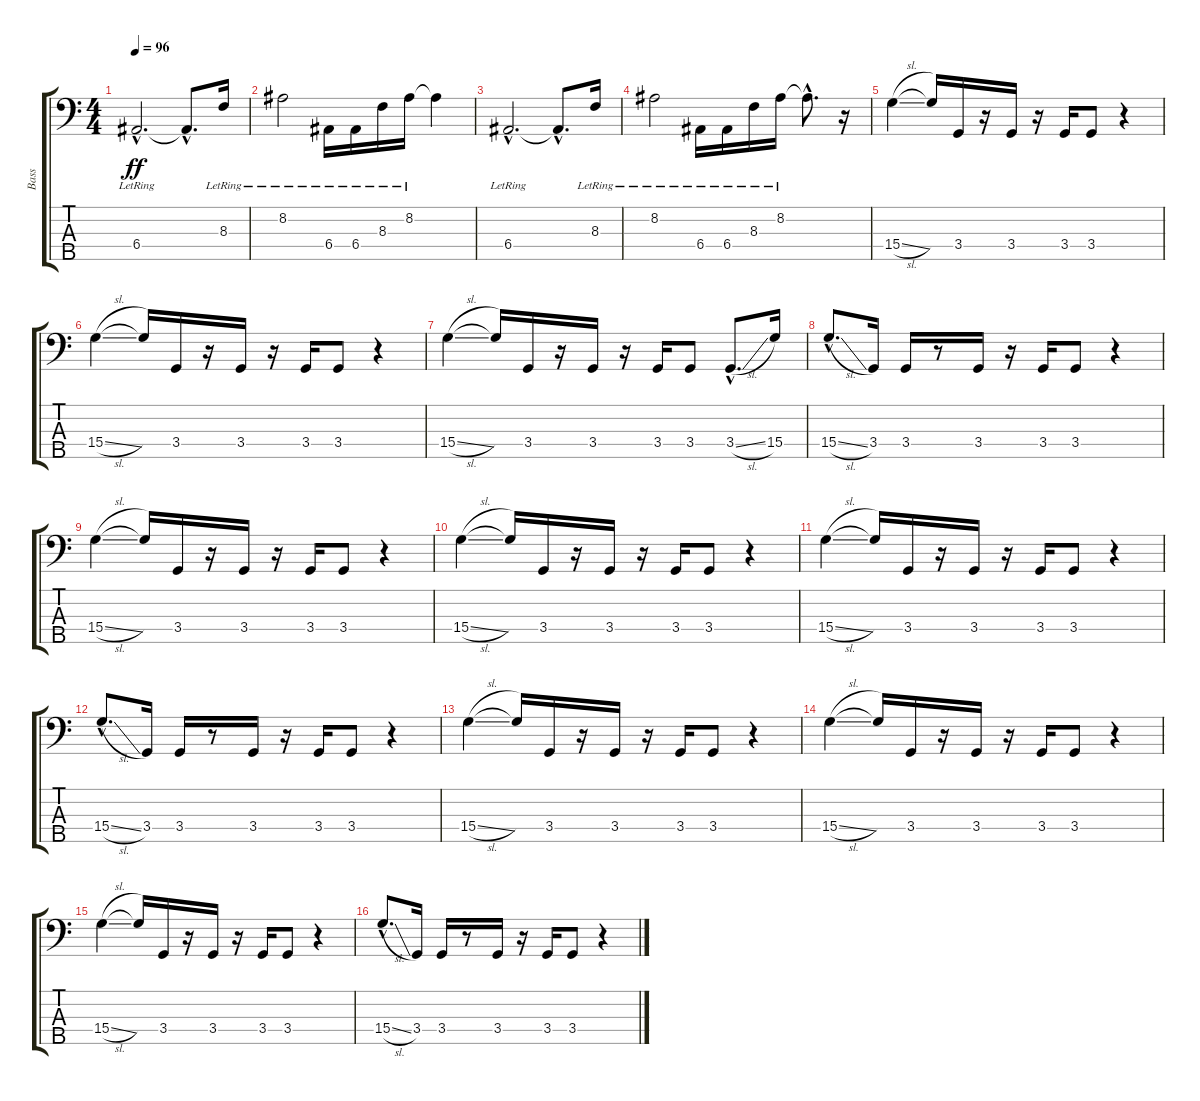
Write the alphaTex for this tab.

\track ("Bass" "Bass") {instrument electricbassfinger}
\staff {score tabs}
\tuning (G2 D2 A1 E1 B0) {hide}
\ts (4 4)
\tempo 96
\clef f4
\ks c
6.4{hac lr}.2{d dy ff} 6.4{hac t}.8{d} 8.3{lr}.16 |
8.2{lr}.2 6.4{lr}.16 6.4{lr}.16 8.3{lr}.16 8.2{lr}.16 8.2{t}.4 |
6.4{hac lr}.2{d} 6.4{hac t}.8{d} 8.3{lr}.16 |
8.2{lr}.2 6.4{lr}.16 6.4{lr}.16 8.3{lr}.16 8.2{lr}.16 8.2{hac t}.8{d} r.16 |
15.4{sl}.4 15.4{t}.16 3.4.16 r.16 3.4.16 r.16 3.4.16 3.4.8 r.4 |
15.4{sl}.4 15.4{t}.16 3.4.16 r.16 3.4.16 r.16 3.4.16 3.4.8 r.4 |
15.4{sl}.4 15.4{t}.16 3.4.16 r.16 3.4.16 r.16 3.4.16 3.4.8 3.4{sl hac}.8{d} 15.4.16 |
15.4{sl hac}.8{d} 3.4.16 3.4.16 r.8 3.4.16 r.16 3.4.16 3.4.8 r.4 |
15.4{sl}.4 15.4{t}.16 3.4.16 r.16 3.4.16 r.16 3.4.16 3.4.8 r.4 |
15.4{sl}.4 15.4{t}.16 3.4.16 r.16 3.4.16 r.16 3.4.16 3.4.8 r.4 |
15.4{sl}.4 15.4{t}.16 3.4.16 r.16 3.4.16 r.16 3.4.16 3.4.8 r.4 |
15.4{sl hac}.8{d} 3.4.16 3.4.16 r.8 3.4.16 r.16 3.4.16 3.4.8 r.4 |
15.4{sl}.4 15.4{t}.16 3.4.16 r.16 3.4.16 r.16 3.4.16 3.4.8 r.4 |
15.4{sl}.4 15.4{t}.16 3.4.16 r.16 3.4.16 r.16 3.4.16 3.4.8 r.4 |
15.4{sl}.4 15.4{t}.16 3.4.16 r.16 3.4.16 r.16 3.4.16 3.4.8 r.4 |
15.4{sl hac}.8{d} 3.4.16 3.4.16 r.8 3.4.16 r.16 3.4.16 3.4.8 r.4
